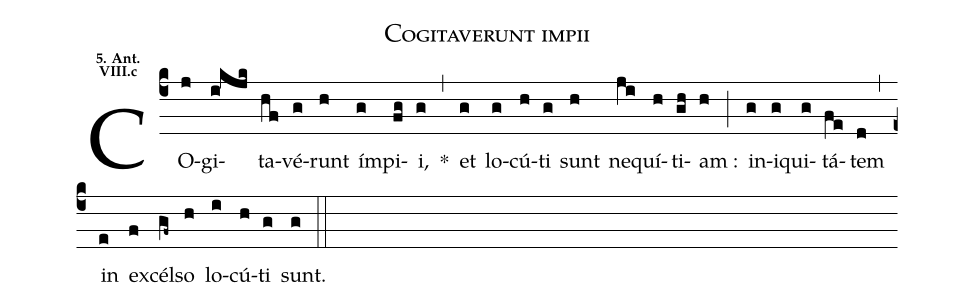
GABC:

name:Cogitaverunt impii;
office-part:Antiphona;
mode:8;
annotation:{\textbf{\scriptsize 5. Ant.}};
annotation:{\textbf{\scriptsize VIII.c}};
%%
(c4) CO(j)gi(i!kjk)ta(hf)vé(g)runt(h) ím(g)pi(fg)i,(g) *(,) et(g) lo(g)cú(h)ti(g) sunt(h) ne(ji)quí(h)ti(gh)am :(h) (;) in(g)i(g)qui(g)tá(fe)tem(d) (,) in(e) ex(f)cél(gf~)so(h) lo(i)cú(h)ti(g) sunt.(g) (::)
